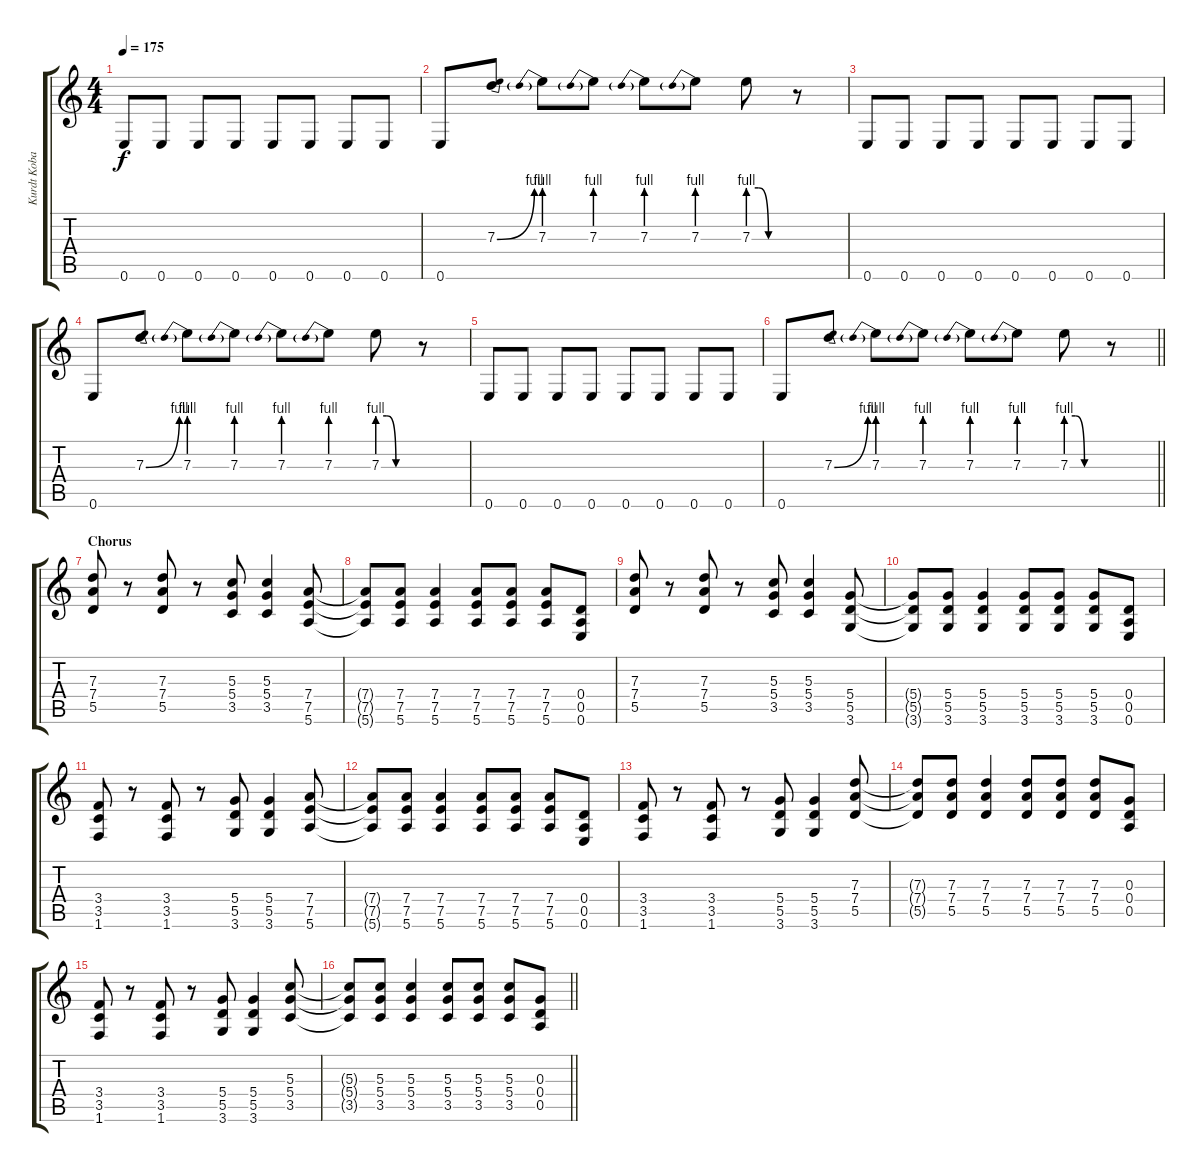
\track ("Kurdt Kobain" "Kurdt Koba") {solo instrument distortionguitar}
\staff {score tabs}
\tuning (E4 B3 G3 D3 A2 E2) {hide}
\ts (4 4)
\tempo 175
\clef g2
\ks c
0.6.8{dy f} 0.6.8 0.6.8 0.6.8 0.6.8 0.6.8 0.6.8 0.6.8 |
0.6.8 7.3{be (bend 0 0 60 4)}.8 7.3{be (prebend 0 4 60 4)}.8 7.3{be (prebend 0 4 60 4)}.8 7.3{be (prebend 0 4 60 4)}.8 7.3{be (prebend 0 4 60 4)}.8 7.3{be (custom 0 4 15 4 30 0 60 0)}.8 r.8 |
0.6.8 0.6.8 0.6.8 0.6.8 0.6.8 0.6.8 0.6.8 0.6.8 |
0.6.8 7.3{be (bend 0 0 60 4)}.8 7.3{be (prebend 0 4 60 4)}.8 7.3{be (prebend 0 4 60 4)}.8 7.3{be (prebend 0 4 60 4)}.8 7.3{be (prebend 0 4 60 4)}.8 7.3{be (custom 0 4 15 4 30 0 60 0)}.8 r.8 |
0.6.8 0.6.8 0.6.8 0.6.8 0.6.8 0.6.8 0.6.8 0.6.8 |
\barLineRight lightlight
0.6.8 7.3{be (bend 0 0 60 4)}.8 7.3{be (prebend 0 4 60 4)}.8 7.3{be (prebend 0 4 60 4)}.8 7.3{be (prebend 0 4 60 4)}.8 7.3{be (prebend 0 4 60 4)}.8 7.3{be (custom 0 4 15 4 30 0 60 0)}.8 r.8 |
\section ("" "Chorus")
(7.3 7.4 5.5).8 r.8 (7.3 7.4 5.5).8 r.8 (5.3 5.4 3.5).8 (5.3 5.4 3.5).4 (7.4 7.5 5.6).8 |
(7.4{t} 7.5{t} 5.6{t}).8 (7.4 7.5 5.6).8 (7.4 7.5 5.6).4 (7.4 7.5 5.6).8 (7.4 7.5 5.6).8 (7.4 7.5 5.6).8 (0.4 0.5 0.6).8 |
(7.3 7.4 5.5).8 r.8 (7.3 7.4 5.5).8 r.8 (5.3 5.4 3.5).8 (5.3 5.4 3.5).4 (5.4 5.5 3.6).8 |
(5.4{t} 5.5{t} 3.6{t}).8 (5.4 5.5 3.6).8 (5.4 5.5 3.6).4 (5.4 5.5 3.6).8 (5.4 5.5 3.6).8 (5.4 5.5 3.6).8 (0.4 0.5 0.6).8 |
(3.4 3.5 1.6).8 r.8 (3.4 3.5 1.6).8 r.8 (5.4 5.5 3.6).8 (5.4 5.5 3.6).4 (7.4 7.5 5.6).8 |
(7.4{t} 7.5{t} 5.6{t}).8 (7.4 7.5 5.6).8 (7.4 7.5 5.6).4 (7.4 7.5 5.6).8 (7.4 7.5 5.6).8 (7.4 7.5 5.6).8 (0.4 0.5 0.6).8 |
(3.4 3.5 1.6).8 r.8 (3.4 3.5 1.6).8 r.8 (5.4 5.5 3.6).8 (5.4 5.5 3.6).4 (7.3 7.4 5.5).8 |
(7.3{t} 7.4{t} 5.5{t}).8 (7.3 7.4 5.5).8 (7.3 7.4 5.5).4 (7.3 7.4 5.5).8 (7.3 7.4 5.5).8 (7.3 7.4 5.5).8 (0.3 0.4 0.5).8 |
(3.4 3.5 1.6).8 r.8 (3.4 3.5 1.6).8 r.8 (5.4 5.5 3.6).8 (5.4 5.5 3.6).4 (5.3 5.4 3.5).8 |
\barLineRight lightlight
(5.3{t} 5.4{t} 3.5{t}).8 (5.3 5.4 3.5).8 (5.3 5.4 3.5).4 (5.3 5.4 3.5).8 (5.3 5.4 3.5).8 (5.3 5.4 3.5).8 (0.3 0.4 0.5).8
